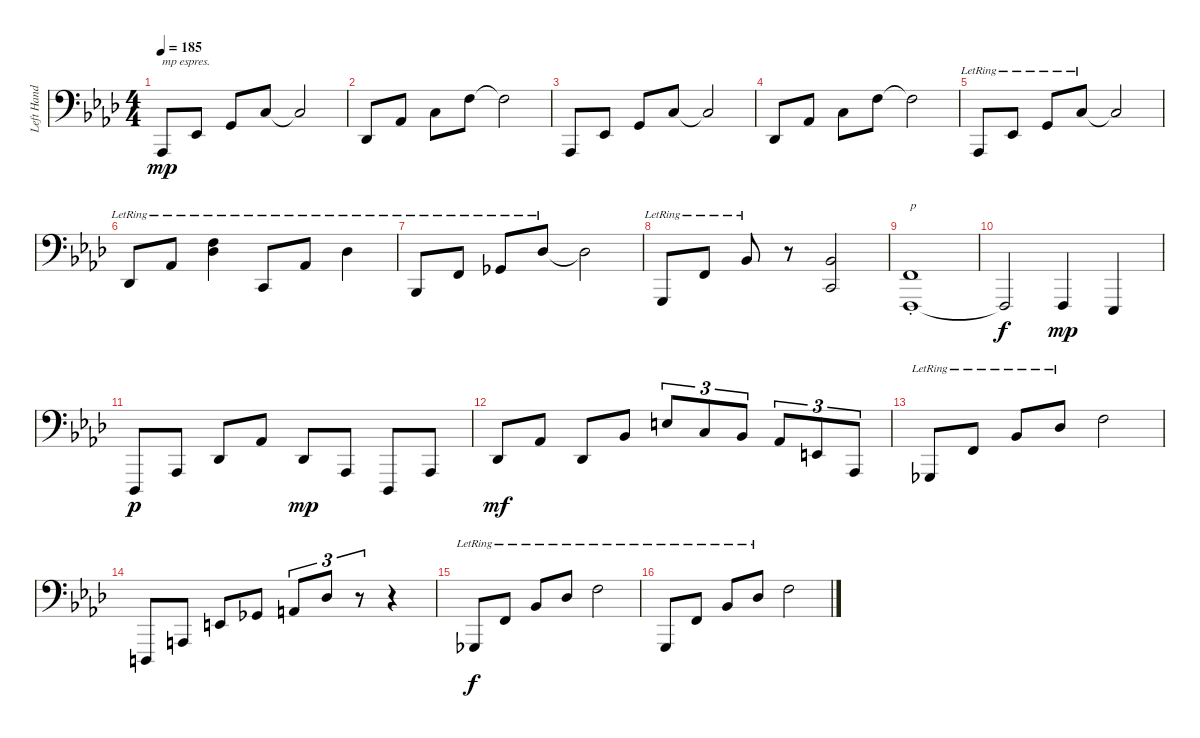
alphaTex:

\track ("Left Hand" "Left Hand") {instrument acousticgrandpiano}
\staff {score}
\tuning (F2 C2 G1 D1 A0 E0 B-1) {hide}
\ts (4 4)
\tempo 185
\clef f4
\ks ab
1.3.8{txt "mp espres." dy mp} 3.2.8 2.1.8 7.1.8 7.1{t}.2 |
1.2.8 3.1.8 7.1.8 12.1.8 12.1{t}.2 |
1.3.8 3.2.8 2.1.8 7.1.8 7.1{t}.2 |
1.2.8 3.1.8 7.1.8 12.1.8 12.1{t}.2 |
1.3{lr}.8 3.2{lr}.8 2.1{lr}.8 7.1{lr}.8 7.1{t}.2 |
1.2{lr}.8 3.1{lr}.8 (8.1{lr} 17.2{lr}).4 0.2{lr}.8 3.1{lr}.8 8.1{lr}.4 |
3.3{lr}.8 0.1{lr}.8 1.1{lr}.8 8.1{lr}.8 8.1{t}.2 |
0.3{lr}.8 0.1{lr}.8 5.1{lr}.8 r.8 (5.1 0.2).2 |
(0.1{st} 3.4).1{txt "p"} |
3.4{t}.2{dy f} 3.4.4{dy mp} 1.4.4{volume 12} |
4.5.8{dy p volume 13} 1.3.8 1.2.8 3.1.8 1.2.8{dy mp} 1.3.8 4.5.8 1.3.8 |
1.2.8{dy mf} 3.1.8 1.2.8 5.1.8 16.2.8{tu (3 2)} 7.1.8{tu (3 2)} 5.1.8{tu (3 2)} 3.1.8{tu (3 2)} 4.2.8{tu (3 2)} 1.3.8{tu (3 2)} |
4.4{lr}.8 0.1{lr}.8 5.1{lr}.8 8.1{lr}.8 12.1.2 |
0.4.8 2.3.8 4.2.8 1.1.8 4.1.8{tu (3 2)} 8.1.8{tu (3 2)} r.8{tu (3 2)} r.4 |
4.4{lr}.8{dy f} 0.1{lr}.8 5.1{lr}.8 8.1{lr}.8 12.1{lr}.2 |
0.3{lr}.8 0.1{lr}.8 5.1{lr}.8 8.1{lr}.8 12.1.2{volume 13}
